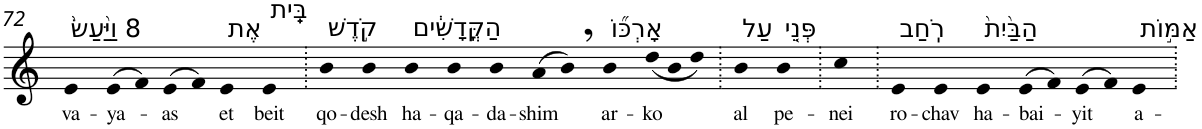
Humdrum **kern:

**kern	**text
*part1	*part1
*staff1	*staff1
*I"Piano	*
*I'Pno	*
!!LO:PB:g=z
*clefG2	*
*k[]	*
=72	=72
!LO:TX:a:t=8 וַיַּ֙עַשׂ֙	!
!	!LO:LY:b
4e	va-
!	!LO:LY:b
(>8e	-ya-
8f)	.
!	!LO:LY:b
(>8e	-as
8f)	.
!LO:TX:a:t=אֶת	!
!	!LO:LY:b
4e	et
!LO:TX:a:t=בֵּֽית	!
!	!LO:LY:b
4e	beit
=73.	=73.
!LO:TX:a:t=קֹ֣דֶשׁ	!
!	!LO:LY:b
4b	qo-
!	!LO:LY:b
4b	-desh
!LO:TX:a:t=הַקֳּדָשִׁ֔ים	!
!	!LO:LY:b
4b	ha-
!	!LO:LY:b
4b	-qa-
!	!LO:LY:b
4b	-da-
!	!LO:LY:b
(>8a	-shim
8b,)	.
!LO:TX:a:t=אָרְכּ֞וֹ	!
!	!LO:LY:b
4b	ar-
*Xtuplet	*
!	!LO:LY:b
(<12dd	-ko
12b	.
12dd)	.
=74.	=74.
!LO:TX:a:t=עַל	!
!	!LO:LY:b
4b	al
!LO:TX:a:t=פְּנֵ֤י	!
!	!LO:LY:b
4b	pe-
=75.	=75.
!	!LO:LY:b
4cc	-nei
=76.	=76.
!LO:TX:a:t=רֹֽחַב	!
!	!LO:LY:b
4e	ro-
!	!LO:LY:b
4e	-chav
!LO:TX:a:t=הַבַּ֙יִת֙	!
!	!LO:LY:b
4e	ha-
!	!LO:LY:b
(>8e	-bai-
8f)	.
!	!LO:LY:b
(>8e	-yit
8f)	.
!LO:TX:a:t=אַמּ֣וֹת	!
!	!LO:LY:b
4e	a-
=.	=.
*-	*-
